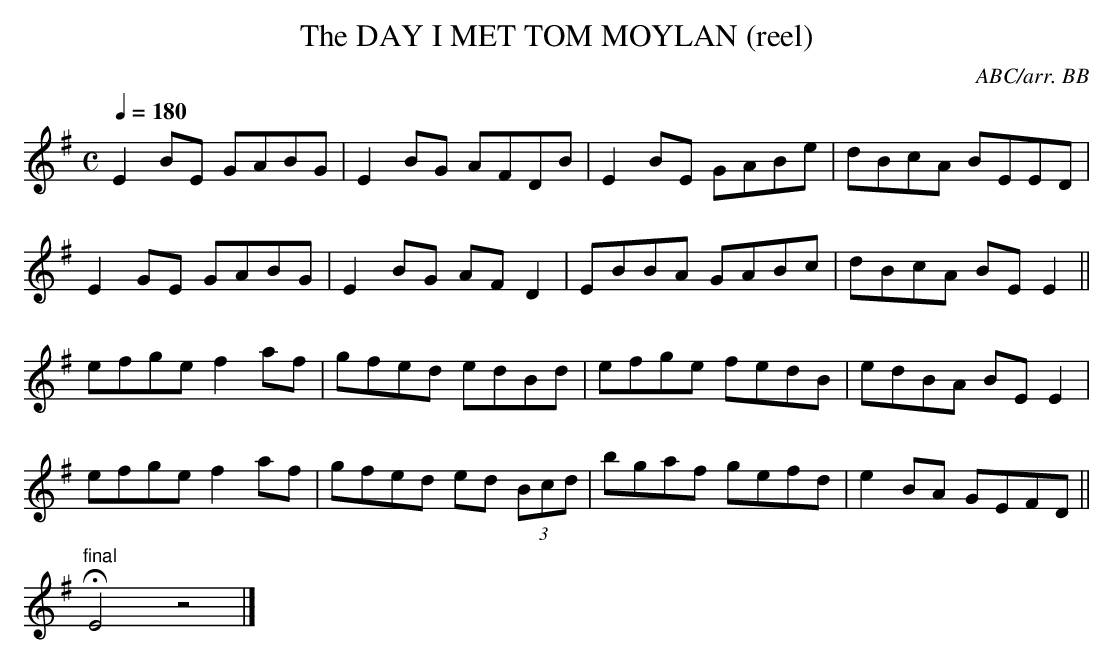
X:1
T:DAY I MET TOM MOYLAN (reel), The
C:ABC/arr. BB
L:1/8
Q:1/4=180
M:C
K:Em
E2BE GABG|E2BG AFDB|E2BE GABe|dBcA BEED|
E2GE GABG|E2BG AFD2|EBBA GABc|dBcA BEE2||
efge f2af|gfed edBd|efge fedB|edBA BEE2|
efge f2af|gfed ed (3Bcd|bgaf gefd|e2BA GEFD||
"final" HE4z4|]
